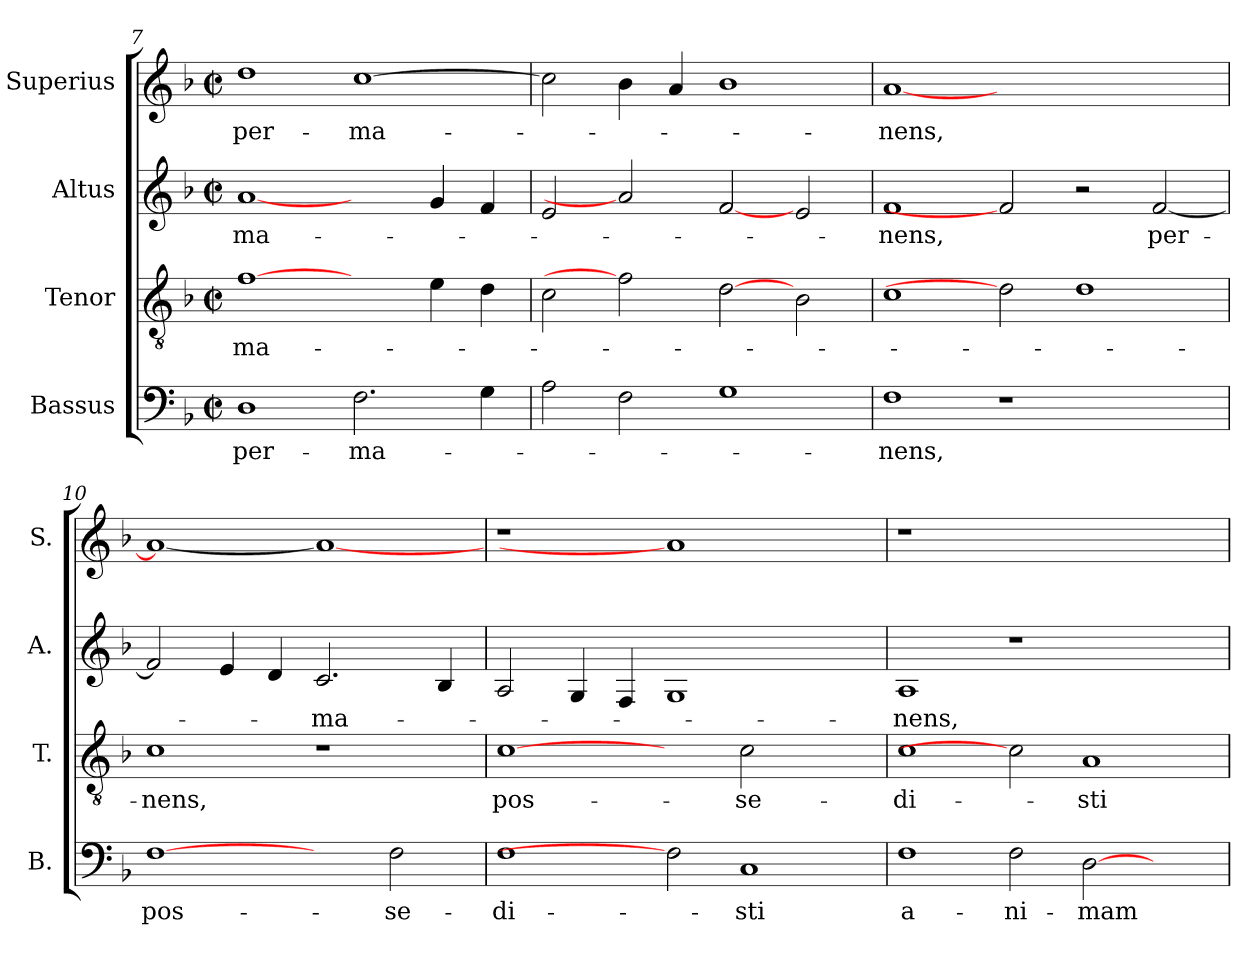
**kern	**text	**kern	**text	**kern	**text	**kern	**text
*part4	*part4	*part3	*part3	*part2	*part2	*part1	*part1
*staff4	*staff4	*staff3	*staff3	*staff2	*staff2	*staff1	*staff1
*I"Bassus	*	*I"Tenor	*	*I"Altus	*	*I"Superius	*
*I'B.	*	*I'T.	*	*I'A.	*	*I'S.	*
*clefF4	*	*clefGv2	*	*clefG2	*	*clefG2	*
*	*	*ITrd7c12	*	*	*	*	*
*k[b-]	*	*k[b-]	*	*k[b-]	*	*k[b-]	*
*F:	*	*F:	*	*F:	*	*F:	*
*M2/2	*	*M2/2	*	*M2/2	*	*M2/2	*
*met(c|)	*	*met(c|)	*	*met(c|)	*	*met(c|)	*
=7	=7	=7	=7	=7	=7	=7	=7
!	!LO:LY:b:color=#000000	!	!	!	!	!	!
!	!	!	!LO:LY:b:color=#000000	!	!	!	!
!	!	!	!	!	!LO:LY:b:color=#000000	!	!
!	!	!	!	!	!	!	!LO:LY:b:color=#000000
1Di	per-	[1Fi	ma-	[1ai	ma-	1ddi	per-
!	!LO:LY:b:color=#000000	!	!	!	!	!	!
!	!	!	!	!	!	!	!LO:LY:b:color=#000000
2.Fi\	-ma-	2ryy	.	2ryy	.	[>1cci	-ma-
.	.	4Ei\	.	4gi/	.	.	.
4Gi\	.	4Di\	.	4fi/	.	.	.
=8	=8	=8	=8	=8	=8	=8	=8
2Ai\	.	2Ci\	.	2ei/	.	2cci\]	.
2Fi\	.	2Fi]	.	2ai]	.	4b-i\	.
.	.	.	.	.	.	4ai/	.
1Gi	.	[2Di	.	[2fi	.	1b-i	.
.	.	2BB-i\	.	2ei/	.	.	.
=9	=9	=9	=9	=9	=9	=9	=9
!	!LO:LY:b:color=#000000	!	!	!	!	!	!
!	!	!	!	!	!LO:LY:b:color=#000000	!	!
!	!	!	!	!	!	!	!LO:LY:b:color=#000000
1Fi	-nens,	1Ci	.	1fi	-nens,	[<1ai	-nens,
1r	.	2Di]	.	2fi]	.	1.ryy	.
.	.	1Di	.	2r	.	.	.
!	!	!	!	!	!LO:LY:b:color=#000000	!	!
2ryy	.	.	.	[<2fi/	per-	.	.
!!LO:LB:g=z
=10	=10	=10	=10	=10	=10	=10	=10
!	!LO:LY:b:color=#000000	!	!	!	!	!	!
!	!	!	!LO:LY:b:color=#000000	!	!	!	!
[1Fi	pos-	1Ci	-nens,	2fi/]	.	1ai_<	.
.	.	.	.	4ei/	.	.	.
.	.	.	.	4di/	.	.	.
!	!	!	!	!	!LO:LY:b:color=#000000	!	!
2ryy	.	1r	.	2.ci/	-ma-	1ai_	.
!	!LO:LY:b:color=#000000	!	!	!	!	!	!
2Fi\	-se-	.	.	.	.	.	.
.	.	.	.	4B-i/	.	.	.
=11	=11	=11	=11	=11	=11	=11	=11
!	!LO:LY:b:color=#000000	!	!	!	!	!	!
!	!	!	!LO:LY:b:color=#000000	!	!	!LO:N:vis=1	!
1Fi	-di-	[1Ci	pos-	2Ai/	.	1r	.
.	.	.	.	4Gi/	.	.	.
.	.	.	.	4Fi/	.	.	.
2Fi]	.	2ryy	.	1Gi	.	1ai]	.
!	!LO:LY:b:color=#000000	!	!	!	!	!	!
!	!	!	!LO:LY:b:color=#000000	!	!	!	!
1Ci	-sti	2Ci\	-se-	.	.	.	.
.	.	2ryy	.	2ryy	.	2ryy	.
=12	=12	=12	=12	=12	=12	=12	=12
!	!LO:LY:b:color=#000000	!	!	!	!	!	!
!	!	!	!LO:LY:b:color=#000000	!	!	!	!
!	!	!	!	!	!LO:LY:b:color=#000000	!LO:N:vis=1	!
1Fi	a-	1Ci	-di-	1Ai	-nens,	1r	.
!	!LO:LY:b:color=#000000	!	!	!	!	!	!
2Fi\	-ni-	2Ci]	.	1r	.	1.ryy	.
!	!LO:LY:b:color=#000000	!	!	!	!	!	!
!	!	!	!LO:LY:b:color=#000000	!	!	!	!
[>2Di\	-mam	1AAi	-sti	.	.	.	.
2ryy	.	.	.	2ryy	.	.	.
=	=	=	=	=	=	=	=
*-	*-	*-	*-	*-	*-	*-	*-
